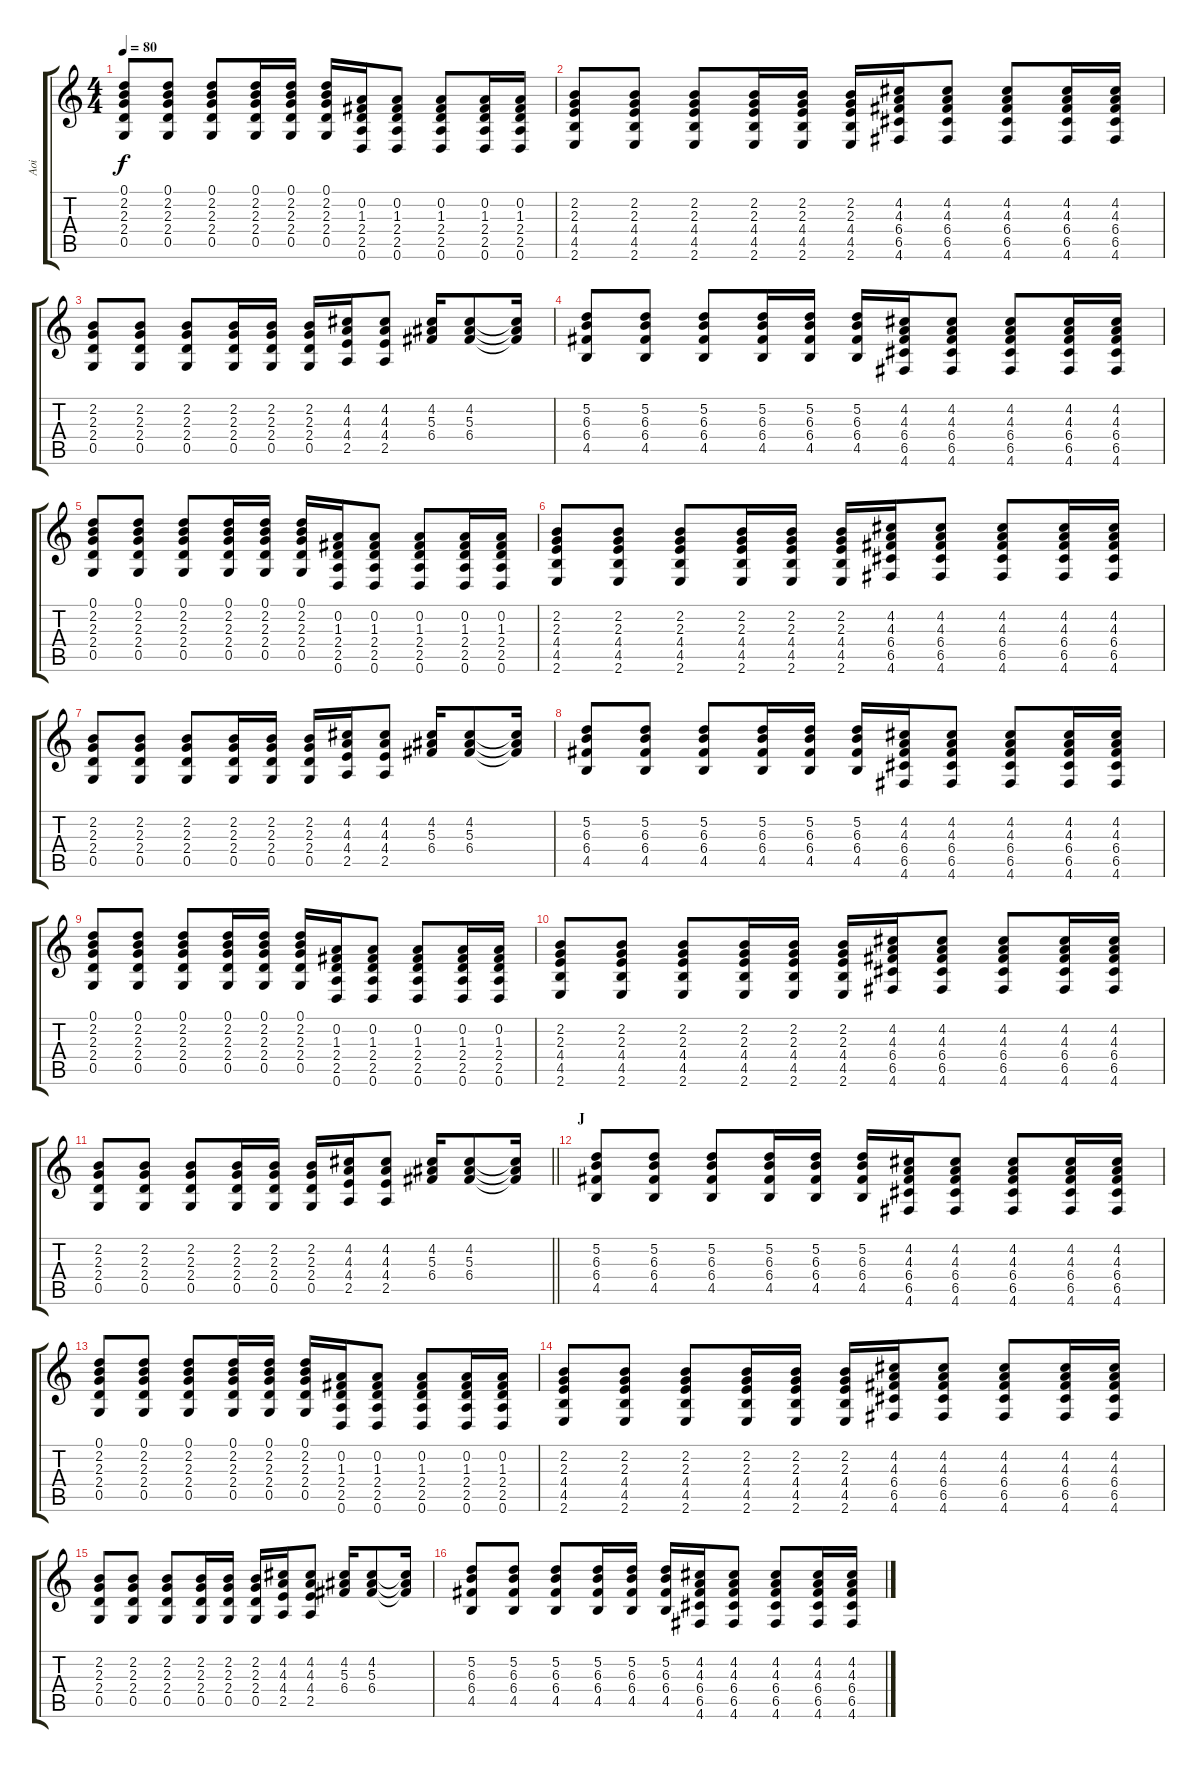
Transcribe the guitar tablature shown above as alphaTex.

\track ("Aoi" "Aoi") {instrument overdrivenguitar}
\staff {score tabs}
\tuning (D4 A3 F3 C3 G2 D2) {hide}
\ts (4 4)
\tempo 80
\clef g2
\ks c
(0.1 2.2 2.3 2.4 0.5).8{dy f} (0.1 2.2 2.3 2.4 0.5).8 (0.1 2.2 2.3 2.4 0.5).8 (0.1 2.2 2.3 2.4 0.5).16 (0.1 2.2 2.3 2.4 0.5).16 (0.1 2.2 2.3 2.4 0.5).16 (0.2 1.3 2.4 2.5 0.6).16 (0.2 1.3 2.4 2.5 0.6).8 (0.2 1.3 2.4 2.5 0.6).8 (0.2 1.3 2.4 2.5 0.6).16 (0.2 1.3 2.4 2.5 0.6).16 |
(2.2 2.3 4.4 4.5 2.6).8 (2.2 2.3 4.4 4.5 2.6).8 (2.2 2.3 4.4 4.5 2.6).8 (2.2 2.3 4.4 4.5 2.6).16 (2.2 2.3 4.4 4.5 2.6).16 (2.2 2.3 4.4 4.5 2.6).16 (4.2 4.3 6.4 6.5 4.6).16 (4.2 4.3 6.4 6.5 4.6).8 (4.2 4.3 6.4 6.5 4.6).8 (4.2 4.3 6.4 6.5 4.6).16 (4.2 4.3 6.4 6.5 4.6).16 |
(2.2 2.3 2.4 0.5).8 (2.2 2.3 2.4 0.5).8 (2.2 2.3 2.4 0.5).8 (2.2 2.3 2.4 0.5).16 (2.2 2.3 2.4 0.5).16 (2.2 2.3 2.4 0.5).16 (4.2 4.3 4.4 2.5).16 (4.2 4.3 4.4 2.5).8 (4.2 5.3 6.4).16 (4.2 5.3 6.4).8 (4.2{t} 5.3{t} 6.4{t}).16 |
(5.2 6.3 6.4 4.5).8 (5.2 6.3 6.4 4.5).8 (5.2 6.3 6.4 4.5).8 (5.2 6.3 6.4 4.5).16 (5.2 6.3 6.4 4.5).16 (5.2 6.3 6.4 4.5).16 (4.2 4.3 6.4 6.5 4.6).16 (4.2 4.3 6.4 6.5 4.6).8 (4.2 4.3 6.4 6.5 4.6).8 (4.2 4.3 6.4 6.5 4.6).16 (4.2 4.3 6.4 6.5 4.6).16 |
(0.1 2.2 2.3 2.4 0.5).8 (0.1 2.2 2.3 2.4 0.5).8 (0.1 2.2 2.3 2.4 0.5).8 (0.1 2.2 2.3 2.4 0.5).16 (0.1 2.2 2.3 2.4 0.5).16 (0.1 2.2 2.3 2.4 0.5).16 (0.2 1.3 2.4 2.5 0.6).16 (0.2 1.3 2.4 2.5 0.6).8 (0.2 1.3 2.4 2.5 0.6).8 (0.2 1.3 2.4 2.5 0.6).16 (0.2 1.3 2.4 2.5 0.6).16 |
(2.2 2.3 4.4 4.5 2.6).8 (2.2 2.3 4.4 4.5 2.6).8 (2.2 2.3 4.4 4.5 2.6).8 (2.2 2.3 4.4 4.5 2.6).16 (2.2 2.3 4.4 4.5 2.6).16 (2.2 2.3 4.4 4.5 2.6).16 (4.2 4.3 6.4 6.5 4.6).16 (4.2 4.3 6.4 6.5 4.6).8 (4.2 4.3 6.4 6.5 4.6).8 (4.2 4.3 6.4 6.5 4.6).16 (4.2 4.3 6.4 6.5 4.6).16 |
(2.2 2.3 2.4 0.5).8 (2.2 2.3 2.4 0.5).8 (2.2 2.3 2.4 0.5).8 (2.2 2.3 2.4 0.5).16 (2.2 2.3 2.4 0.5).16 (2.2 2.3 2.4 0.5).16 (4.2 4.3 4.4 2.5).16 (4.2 4.3 4.4 2.5).8 (4.2 5.3 6.4).16 (4.2 5.3 6.4).8 (4.2{t} 5.3{t} 6.4{t}).16 |
(5.2 6.3 6.4 4.5).8 (5.2 6.3 6.4 4.5).8 (5.2 6.3 6.4 4.5).8 (5.2 6.3 6.4 4.5).16 (5.2 6.3 6.4 4.5).16 (5.2 6.3 6.4 4.5).16 (4.2 4.3 6.4 6.5 4.6).16 (4.2 4.3 6.4 6.5 4.6).8 (4.2 4.3 6.4 6.5 4.6).8 (4.2 4.3 6.4 6.5 4.6).16 (4.2 4.3 6.4 6.5 4.6).16 |
(0.1 2.2 2.3 2.4 0.5).8 (0.1 2.2 2.3 2.4 0.5).8 (0.1 2.2 2.3 2.4 0.5).8 (0.1 2.2 2.3 2.4 0.5).16 (0.1 2.2 2.3 2.4 0.5).16 (0.1 2.2 2.3 2.4 0.5).16 (0.2 1.3 2.4 2.5 0.6).16 (0.2 1.3 2.4 2.5 0.6).8 (0.2 1.3 2.4 2.5 0.6).8 (0.2 1.3 2.4 2.5 0.6).16 (0.2 1.3 2.4 2.5 0.6).16 |
(2.2 2.3 4.4 4.5 2.6).8 (2.2 2.3 4.4 4.5 2.6).8 (2.2 2.3 4.4 4.5 2.6).8 (2.2 2.3 4.4 4.5 2.6).16 (2.2 2.3 4.4 4.5 2.6).16 (2.2 2.3 4.4 4.5 2.6).16 (4.2 4.3 6.4 6.5 4.6).16 (4.2 4.3 6.4 6.5 4.6).8 (4.2 4.3 6.4 6.5 4.6).8 (4.2 4.3 6.4 6.5 4.6).16 (4.2 4.3 6.4 6.5 4.6).16 |
\barLineRight lightlight
(2.2 2.3 2.4 0.5).8 (2.2 2.3 2.4 0.5).8 (2.2 2.3 2.4 0.5).8 (2.2 2.3 2.4 0.5).16 (2.2 2.3 2.4 0.5).16 (2.2 2.3 2.4 0.5).16 (4.2 4.3 4.4 2.5).16 (4.2 4.3 4.4 2.5).8 (4.2 5.3 6.4).16 (4.2 5.3 6.4).8 (4.2{t} 5.3{t} 6.4{t}).16 |
\section ("" "J")
(5.2 6.3 6.4 4.5).8 (5.2 6.3 6.4 4.5).8 (5.2 6.3 6.4 4.5).8 (5.2 6.3 6.4 4.5).16 (5.2 6.3 6.4 4.5).16 (5.2 6.3 6.4 4.5).16 (4.2 4.3 6.4 6.5 4.6).16 (4.2 4.3 6.4 6.5 4.6).8 (4.2 4.3 6.4 6.5 4.6).8 (4.2 4.3 6.4 6.5 4.6).16 (4.2 4.3 6.4 6.5 4.6).16 |
(0.1 2.2 2.3 2.4 0.5).8 (0.1 2.2 2.3 2.4 0.5).8 (0.1 2.2 2.3 2.4 0.5).8 (0.1 2.2 2.3 2.4 0.5).16 (0.1 2.2 2.3 2.4 0.5).16 (0.1 2.2 2.3 2.4 0.5).16 (0.2 1.3 2.4 2.5 0.6).16 (0.2 1.3 2.4 2.5 0.6).8 (0.2 1.3 2.4 2.5 0.6).8 (0.2 1.3 2.4 2.5 0.6).16 (0.2 1.3 2.4 2.5 0.6).16 |
(2.2 2.3 4.4 4.5 2.6).8 (2.2 2.3 4.4 4.5 2.6).8 (2.2 2.3 4.4 4.5 2.6).8 (2.2 2.3 4.4 4.5 2.6).16 (2.2 2.3 4.4 4.5 2.6).16 (2.2 2.3 4.4 4.5 2.6).16 (4.2 4.3 6.4 6.5 4.6).16 (4.2 4.3 6.4 6.5 4.6).8 (4.2 4.3 6.4 6.5 4.6).8 (4.2 4.3 6.4 6.5 4.6).16 (4.2 4.3 6.4 6.5 4.6).16 |
(2.2 2.3 2.4 0.5).8 (2.2 2.3 2.4 0.5).8 (2.2 2.3 2.4 0.5).8 (2.2 2.3 2.4 0.5).16 (2.2 2.3 2.4 0.5).16 (2.2 2.3 2.4 0.5).16 (4.2 4.3 4.4 2.5).16 (4.2 4.3 4.4 2.5).8 (4.2 5.3 6.4).16 (4.2 5.3 6.4).8 (4.2{t} 5.3{t} 6.4{t}).16 |
(5.2 6.3 6.4 4.5).8 (5.2 6.3 6.4 4.5).8 (5.2 6.3 6.4 4.5).8 (5.2 6.3 6.4 4.5).16 (5.2 6.3 6.4 4.5).16 (5.2 6.3 6.4 4.5).16 (4.2 4.3 6.4 6.5 4.6).16 (4.2 4.3 6.4 6.5 4.6).8 (4.2 4.3 6.4 6.5 4.6).8 (4.2 4.3 6.4 6.5 4.6).16 (4.2 4.3 6.4 6.5 4.6).16
